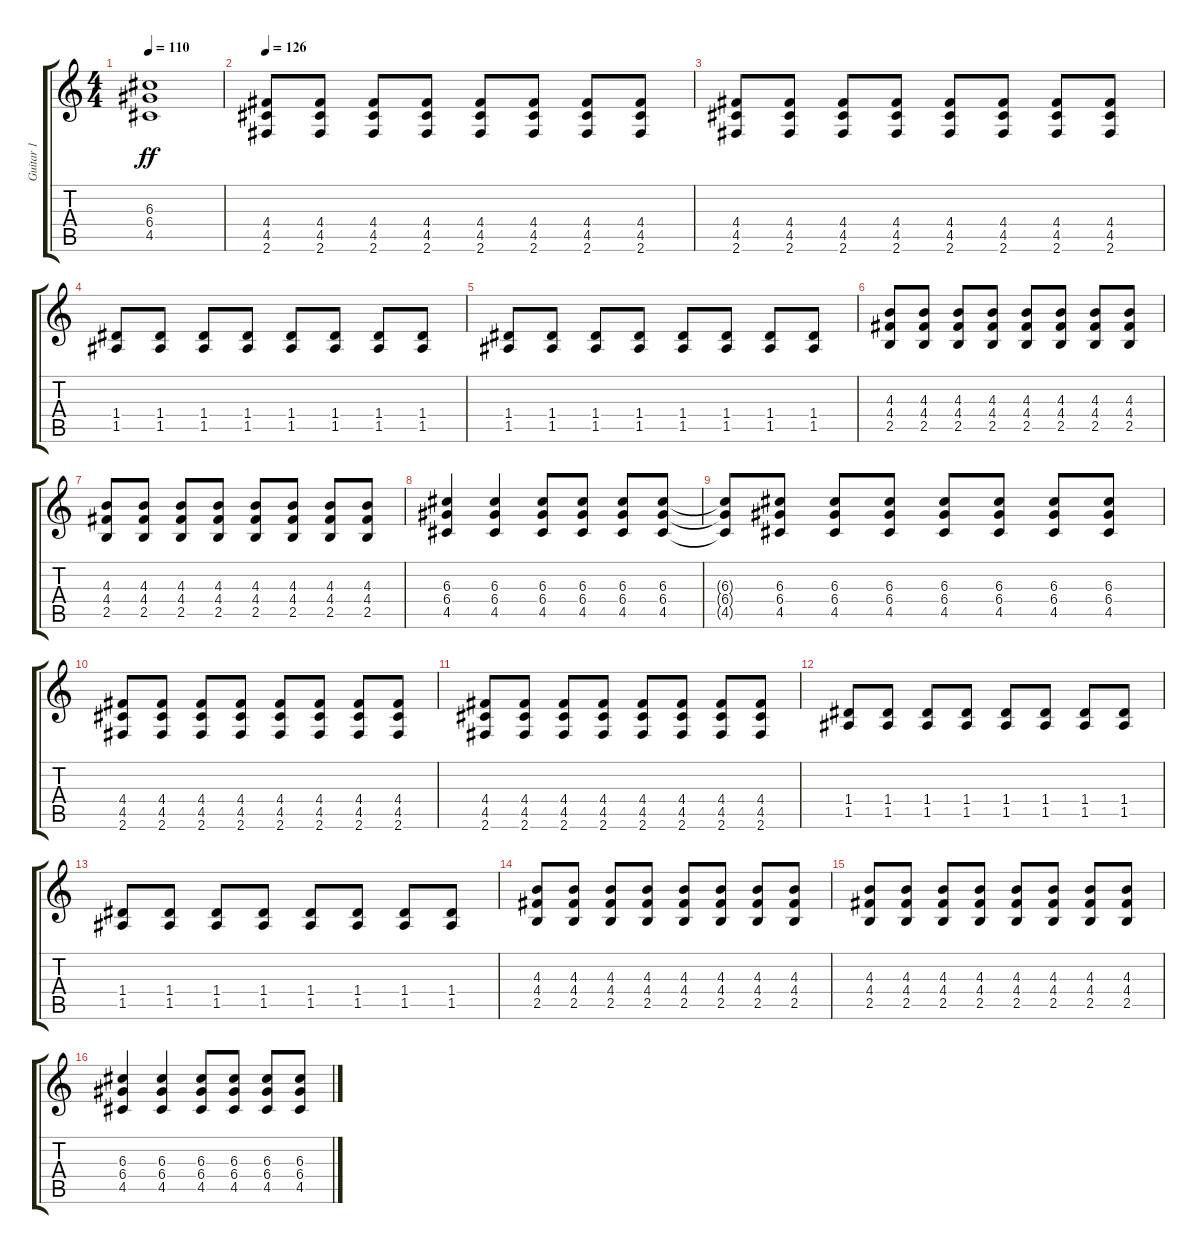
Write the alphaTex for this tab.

\track ("Guitar 1" "Guitar 1") {instrument distortionguitar}
\staff {score tabs}
\tuning (E4 B3 G3 D3 A2 E2) {hide}
\ts (4 4)
\tempo 110
\clef g2
\ks c
(6.3{t} 6.4{t} 4.5{t}).1{dy ff} |
\tempo 126
(4.4 4.5 2.6).8 (4.4 4.5 2.6).8 (4.4 4.5 2.6).8 (4.4 4.5 2.6).8 (4.4 4.5 2.6).8 (4.4 4.5 2.6).8 (4.4 4.5 2.6).8 (4.4 4.5 2.6).8 |
(4.4 4.5 2.6).8 (4.4 4.5 2.6).8 (4.4 4.5 2.6).8 (4.4 4.5 2.6).8 (4.4 4.5 2.6).8 (4.4 4.5 2.6).8 (4.4 4.5 2.6).8 (4.4 4.5 2.6).8 |
(1.4 1.5).8 (1.4 1.5).8 (1.4 1.5).8 (1.4 1.5).8 (1.4 1.5).8 (1.4 1.5).8 (1.4 1.5).8 (1.4 1.5).8 |
(1.4 1.5).8 (1.4 1.5).8 (1.4 1.5).8 (1.4 1.5).8 (1.4 1.5).8 (1.4 1.5).8 (1.4 1.5).8 (1.4 1.5).8 |
(4.3 4.4 2.5).8 (4.3 4.4 2.5).8 (4.3 4.4 2.5).8 (4.3 4.4 2.5).8 (4.3 4.4 2.5).8 (4.3 4.4 2.5).8 (4.3 4.4 2.5).8 (4.3 4.4 2.5).8 |
(4.3 4.4 2.5).8 (4.3 4.4 2.5).8 (4.3 4.4 2.5).8 (4.3 4.4 2.5).8 (4.3 4.4 2.5).8 (4.3 4.4 2.5).8 (4.3 4.4 2.5).8 (4.3 4.4 2.5).8 |
(6.3 6.4 4.5).4 (6.3 6.4 4.5).4 (6.3 6.4 4.5).8 (6.3 6.4 4.5).8 (6.3 6.4 4.5).8 (6.3 6.4 4.5).8 |
(6.3{t} 6.4{t} 4.5{t}).8 (6.3 6.4 4.5).8 (6.3 6.4 4.5).8 (6.3 6.4 4.5).8 (6.3 6.4 4.5).8 (6.3 6.4 4.5).8 (6.3 6.4 4.5).8 (6.3 6.4 4.5).8 |
(4.4 4.5 2.6).8 (4.4 4.5 2.6).8 (4.4 4.5 2.6).8 (4.4 4.5 2.6).8 (4.4 4.5 2.6).8 (4.4 4.5 2.6).8 (4.4 4.5 2.6).8 (4.4 4.5 2.6).8 |
(4.4 4.5 2.6).8 (4.4 4.5 2.6).8 (4.4 4.5 2.6).8 (4.4 4.5 2.6).8 (4.4 4.5 2.6).8 (4.4 4.5 2.6).8 (4.4 4.5 2.6).8 (4.4 4.5 2.6).8 |
(1.4 1.5).8 (1.4 1.5).8 (1.4 1.5).8 (1.4 1.5).8 (1.4 1.5).8 (1.4 1.5).8 (1.4 1.5).8 (1.4 1.5).8 |
(1.4 1.5).8 (1.4 1.5).8 (1.4 1.5).8 (1.4 1.5).8 (1.4 1.5).8 (1.4 1.5).8 (1.4 1.5).8 (1.4 1.5).8 |
(4.3 4.4 2.5).8 (4.3 4.4 2.5).8 (4.3 4.4 2.5).8 (4.3 4.4 2.5).8 (4.3 4.4 2.5).8 (4.3 4.4 2.5).8 (4.3 4.4 2.5).8 (4.3 4.4 2.5).8 |
(4.3 4.4 2.5).8 (4.3 4.4 2.5).8 (4.3 4.4 2.5).8 (4.3 4.4 2.5).8 (4.3 4.4 2.5).8 (4.3 4.4 2.5).8 (4.3 4.4 2.5).8 (4.3 4.4 2.5).8 |
(6.3 6.4 4.5).4 (6.3 6.4 4.5).4 (6.3 6.4 4.5).8 (6.3 6.4 4.5).8 (6.3 6.4 4.5).8 (6.3 6.4 4.5).8
